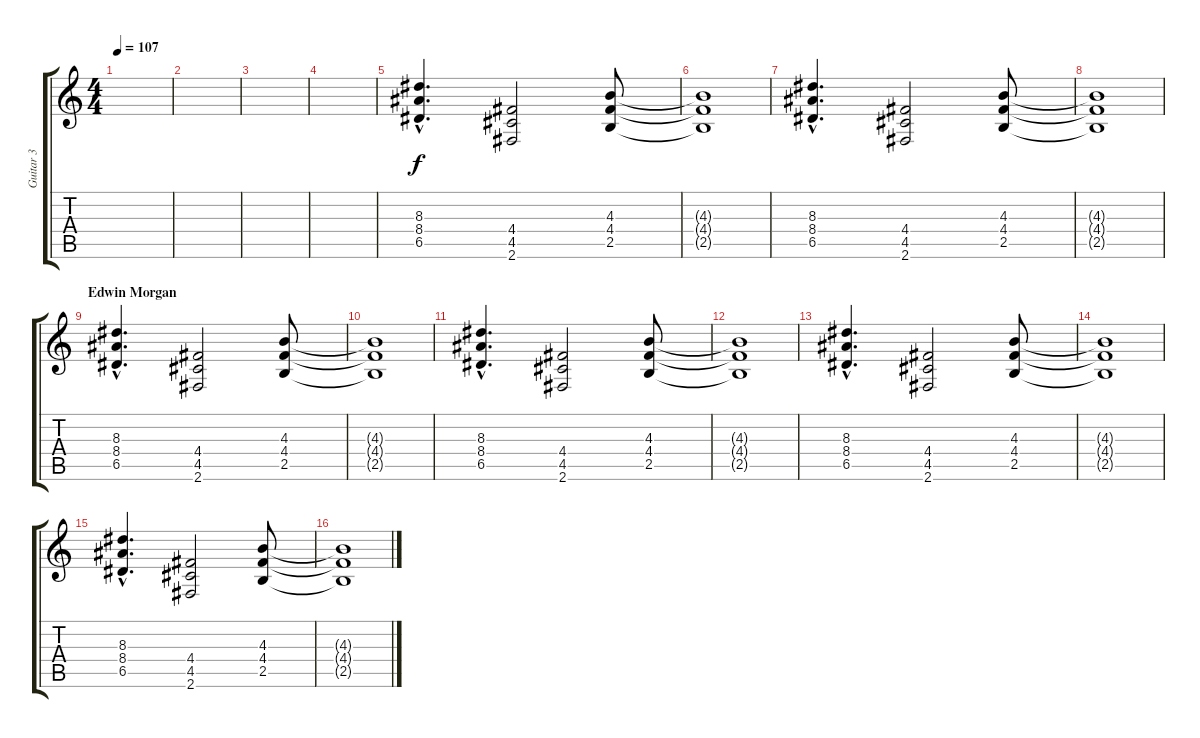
\track ("Guitar 3" "Guitar 3") {instrument overdrivenguitar}
\staff {score tabs}
\tuning (E4 B3 G3 D3 A2 E2) {hide}
\ts (4 4)
\tempo 107
\clef g2
\ks c
|
|
|
|
(8.3{hac} 8.4{hac} 6.5{hac}).4{d} (4.4 4.5 2.6).2 (4.3 4.4 2.5).8 |
(4.3{t} 4.4{t} 2.5{t}).1 |
(8.3{hac} 8.4{hac} 6.5{hac}).4{d} (4.4 4.5 2.6).2 (4.3 4.4 2.5).8 |
(4.3{t} 4.4{t} 2.5{t}).1 |
\section ("" "Edwin Morgan")
(8.3{hac} 8.4{hac} 6.5{hac}).4{d} (4.4 4.5 2.6).2 (4.3 4.4 2.5).8 |
(4.3{t} 4.4{t} 2.5{t}).1 |
(8.3{hac} 8.4{hac} 6.5{hac}).4{d} (4.4 4.5 2.6).2 (4.3 4.4 2.5).8 |
(4.3{t} 4.4{t} 2.5{t}).1 |
(8.3{hac} 8.4{hac} 6.5{hac}).4{d} (4.4 4.5 2.6).2 (4.3 4.4 2.5).8 |
(4.3{t} 4.4{t} 2.5{t}).1 |
(8.3{hac} 8.4{hac} 6.5{hac}).4{d} (4.4 4.5 2.6).2 (4.3 4.4 2.5).8 |
(4.3{t} 4.4{t} 2.5{t}).1
